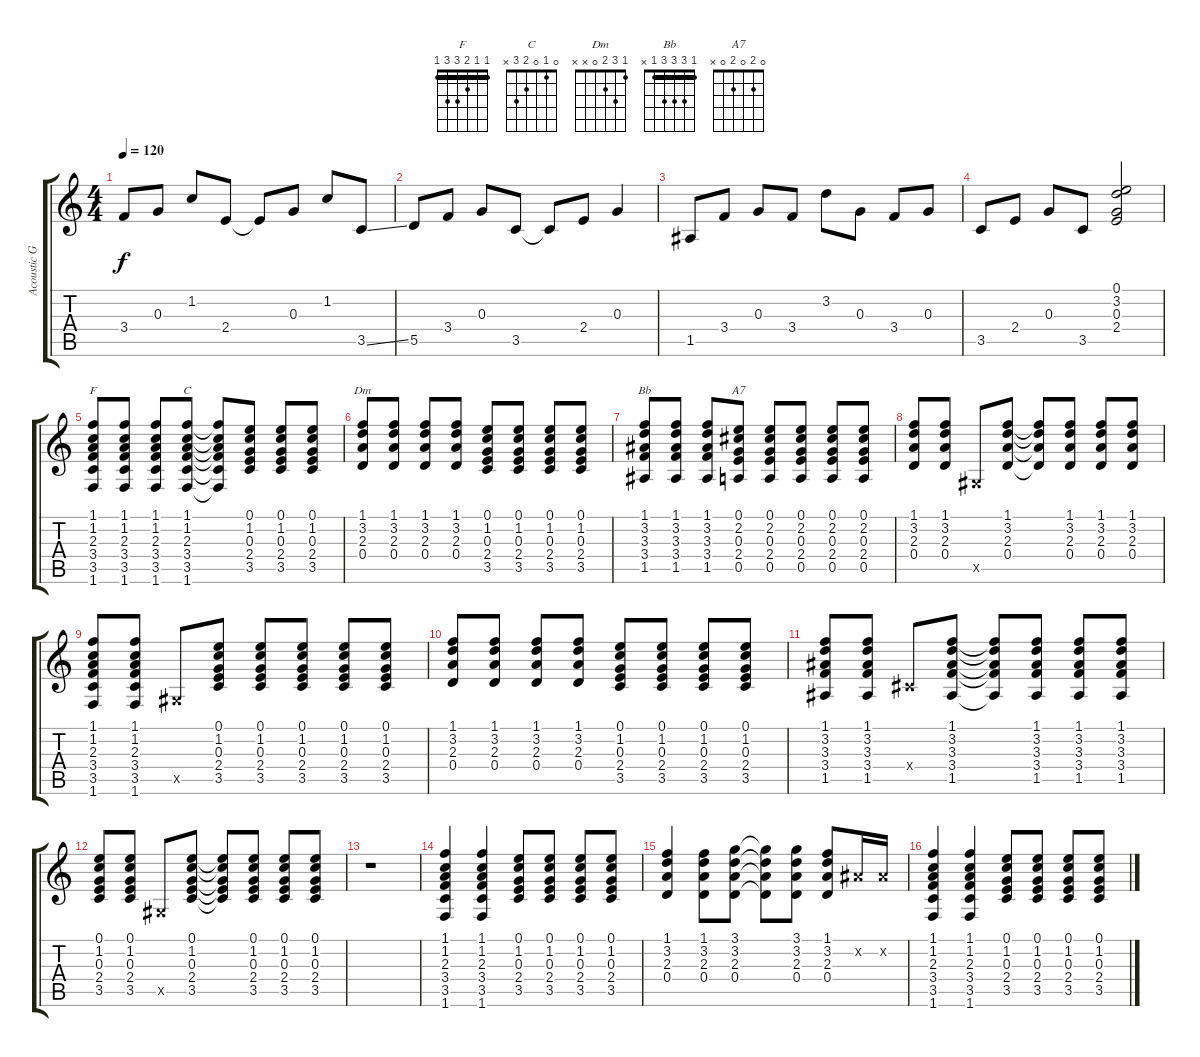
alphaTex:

\track ("Acoustic Guitar" "Acoustic G") {instrument acousticguitarsteel}
\staff {score tabs}
\tuning (E4 B3 G3 D3 A2 E2) {hide}
\chord ("F" 1 1 2 3 3 1) {barre 1}
\chord ("C" 0 1 0 2 3 x)
\chord ("Dm" 1 3 2 0 x x)
\chord ("Bb" 1 3 3 3 1 x) {barre 1}
\chord ("A7" 0 2 0 2 0 x)
\ts (4 4)
\tempo 120
\clef g2
\ks c
3.4.8{dy f instrument acousticguitarsteel} 0.3.8 1.2.8 2.4.8 2.4{t}.8 0.3.8 1.2.8 3.5{ss}.8 |
5.5.8 3.4.8 0.3.8 3.5.8 3.5{t}.8 2.4.8 0.3.4 |
1.5.8 3.4.8 0.3.8 3.4.8 3.2.8 0.3.8 3.4.8 0.3.8 |
3.5.8 2.4.8 0.3.8 3.5.8 (0.1 3.2 0.3 2.4).2 |
(1.1 1.2 2.3 3.4 3.5 1.6).8{ch "F"} (1.1 1.2 2.3 3.4 3.5 1.6).8 (1.1 1.2 2.3 3.4 3.5 1.6).8 (1.1 1.2 2.3 3.4 3.5 1.6).8{ch "C"} (1.1{t} 1.2{t} 2.3{t} 3.4{t} 3.5{t} 1.6{t}).8 (0.1 1.2 0.3 2.4 3.5).8 (0.1 1.2 0.3 2.4 3.5).8 (0.1 1.2 0.3 2.4 3.5).8 |
(1.1 3.2 2.3 0.4).8{ch "Dm"} (1.1 3.2 2.3 0.4).8 (1.1 3.2 2.3 0.4).8 (1.1 3.2 2.3 0.4).8 (0.1 1.2 0.3 2.4 3.5).8 (0.1 1.2 0.3 2.4 3.5).8 (0.1 1.2 0.3 2.4 3.5).8 (0.1 1.2 0.3 2.4 3.5).8 |
(1.1 3.2 3.3 3.4 1.5).8{ch "Bb"} (1.1 3.2 3.3 3.4 1.5).8 (1.1 3.2 3.3 3.4 1.5).8 (0.1 2.2 0.3 2.4 0.5).8{ch "A7"} (0.1 2.2 0.3 2.4 0.5).8 (0.1 2.2 0.3 2.4 0.5).8 (0.1 2.2 0.3 2.4 0.5).8 (0.1 2.2 0.3 2.4 0.5).8 |
(1.1 3.2 2.3 0.4).8 (1.1 3.2 2.3 0.4).8 -1.5{x}.8 (1.1 3.2 2.3 0.4).8 (1.1{t} 3.2{t} 2.3{t} 0.4{t}).8 (1.1 3.2 2.3 0.4).8 (1.1 3.2 2.3 0.4).8 (1.1 3.2 2.3 0.4).8 |
(1.1 1.2 2.3 3.4 3.5 1.6).8 (1.1 1.2 2.3 3.4 3.5 1.6).8 -1.5{x}.8 (0.1 1.2 0.3 2.4 3.5).8 (0.1 1.2 0.3 2.4 3.5).8 (0.1 1.2 0.3 2.4 3.5).8 (0.1 1.2 0.3 2.4 3.5).8 (0.1 1.2 0.3 2.4 3.5).8 |
(1.1 3.2 2.3 0.4).8 (1.1 3.2 2.3 0.4).8 (1.1 3.2 2.3 0.4).8 (1.1 3.2 2.3 0.4).8 (0.1 1.2 0.3 2.4 3.5).8 (0.1 1.2 0.3 2.4 3.5).8 (0.1 1.2 0.3 2.4 3.5).8 (0.1 1.2 0.3 2.4 3.5).8 |
(1.1 3.2 3.3 3.4 1.5).8 (1.1 3.2 3.3 3.4 1.5).8 -1.4{x}.8 (1.1 3.2 3.3 3.4 1.5).8 (1.1{t} 3.2{t} 3.3{t} 3.4{t} 1.5{t}).8 (1.1 3.2 3.3 3.4 1.5).8 (1.1 3.2 3.3 3.4 1.5).8 (1.1 3.2 3.3 3.4 1.5).8 |
(0.1 1.2 0.3 2.4 3.5).8 (0.1 1.2 0.3 2.4 3.5).8 -1.5{x}.8 (0.1 1.2 0.3 2.4 3.5).8 (0.1{t} 1.2{t} 0.3{t} 2.4{t} 3.5{t}).8 (0.1 1.2 0.3 2.4 3.5).8 (0.1 1.2 0.3 2.4 3.5).8 (0.1 1.2 0.3 2.4 3.5).8 |
r.1 |
(1.1 1.2 2.3 3.4 3.5 1.6).4 (1.1 1.2 2.3 3.4 3.5 1.6).4 (0.1 1.2 0.3 2.4 3.5).8 (0.1 1.2 0.3 2.4 3.5).8 (0.1 1.2 0.3 2.4 3.5).8 (0.1 1.2 0.3 2.4 3.5).8 |
(1.1 3.2 2.3 0.4).4 (1.1 3.2 2.3 0.4).8 (3.1 3.2 2.3 0.4).8 (3.1{t} 3.2{t} 2.3{t} 0.4{t}).8 (3.1 3.2 2.3 0.4).8 (1.1 3.2 2.3 0.4).8 -1.2{x}.16 -1.2{x}.16 |
(1.1 1.2 2.3 3.4 3.5 1.6).4 (1.1 1.2 2.3 3.4 3.5 1.6).4 (0.1 1.2 0.3 2.4 3.5).8 (0.1 1.2 0.3 2.4 3.5).8 (0.1 1.2 0.3 2.4 3.5).8 (0.1 1.2 0.3 2.4 3.5).8
